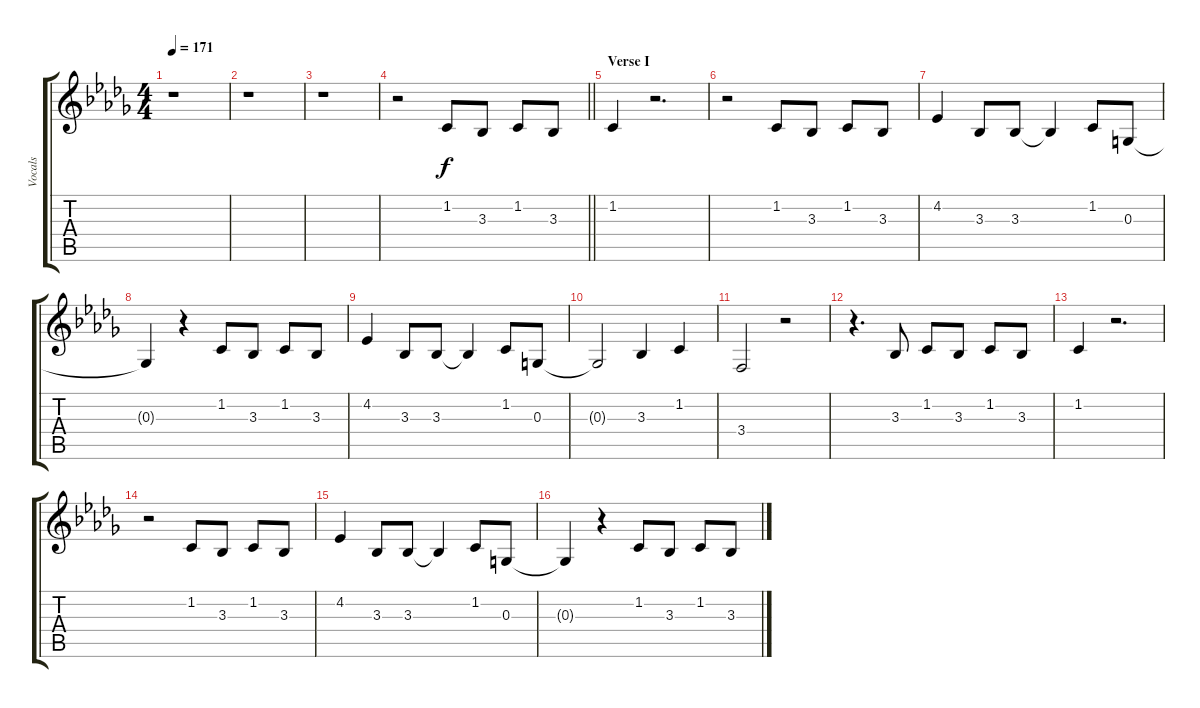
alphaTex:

\track ("Vocals" "Vocals") {instrument altosax}
\staff {score tabs}
\tuning (E4 B3 G3 D3 A2 E2) {hide}
\ts (4 4)
\tempo 171
\clef g2
\ks db
r.1{dy f} |
r.1 |
r.1 |
\barLineRight lightlight
r.2 1.2.8 3.3.8 1.2.8 3.3.8 |
\section ("" "Verse I")
1.2.4 r.2{d} |
r.2 1.2.8 3.3.8 1.2.8 3.3.8 |
4.2.4 3.3.8 3.3.8 3.3{t}.4 1.2.8 0.3.8 |
0.3{t}.4 r.4 1.2.8 3.3.8 1.2.8 3.3.8 |
4.2.4 3.3.8 3.3.8 3.3{t}.4 1.2.8 0.3.8 |
0.3{t}.2 3.3.4 1.2.4 |
3.4.2 r.2 |
r.4{d} 3.3.8 1.2.8 3.3.8 1.2.8 3.3.8 |
1.2.4 r.2{d} |
r.2 1.2.8 3.3.8 1.2.8 3.3.8 |
4.2.4 3.3.8 3.3.8 3.3{t}.4 1.2.8 0.3.8 |
0.3{t}.4 r.4 1.2.8 3.3.8 1.2.8 3.3.8
